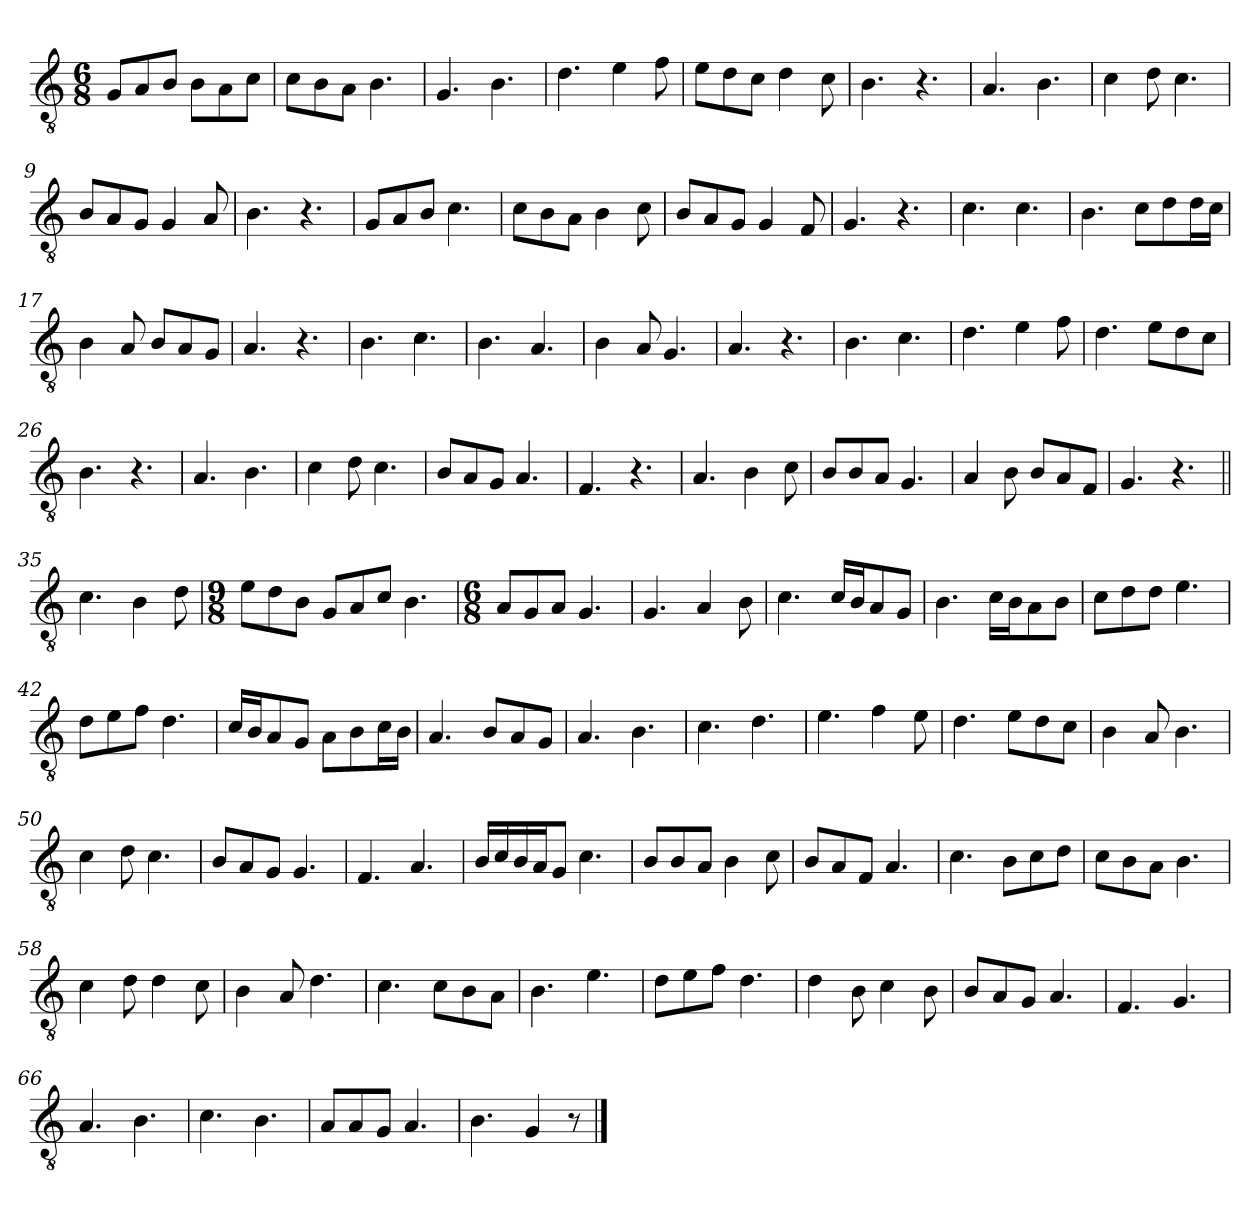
**kern
*part1
*staff1
*clefGv2
*k[]
*C:
*M6/8
=1
8G/L
8A/
8B/J
8B\L
8A\
8c\J
=2
8c\L
8B\
8A\J
4.B\
=3
4.G/
4.B\
=4
4.d\
4e\
8f\
=5
8e\L
8d\
8c\J
4d\
8c\
=6
4.B\
4.r
=7
4.A/
4.B\
!!LO:LB:g=z
=8
4c\
8d\
4.c\
=9
8B/L
8A/
8G/J
4G/
8A/
=10
4.B\
4.r
=11
8G/L
8A/
8B/J
4.c\
=12
8c\L
8B\
8A\J
4B\
8c\
=13
8B/L
8A/
8G/J
4G/
8F/
=14
4.G/
4.r
=15
4.c\
4.c\
!!LO:LB:g=z
=16
4.B\
8c\L
8d\
16d\L
16c\JJ
=17
4B\
8A/
8B/L
8A/
8G/J
=18
4.A/
4.r
=19
4.B\
4.c\
=20
4.B\
4.A/
=21
4B\
8A/
4.G/
=22
4.A/
4.r
=23
4.B\
4.c\
!!LO:LB:g=z
=24
4.d\
4e\
8f\
=25
4.d\
8e\L
8d\
8c\J
=26
4.B\
4.r
=27
4.A/
4.B\
=28
4c\
8d\
4.c\
=29
8B/L
8A/
8G/J
4.A/
=30
4.F/
4.r
=31
4.A/
4B\
8c\
!!LO:LB:g=z
=32
8B/L
8B/
8A/J
4.G/
!!LO:LB:g=z
=33
4A/
8B\
8B/L
8A/
8F/J
=34
4.G/
4.r
=35||
4.c\
4B\
8d\
=36
*M9/8
8e\L
8d\
8B\J
8G/L
8A/
8c/J
4.B\
=37
*M6/8
8A/L
8G/
8A/J
4.G/
=38
4.G/
4A/
8B\
=39
4.c\
16c/LL
16B/J
8A/
8G/J
!!LO:LB:g=z
=40
4.B\
16c\LL
16B\J
8A\
8B\J
=41
8c\L
8d\
8d\J
4.e\
=42
8d\L
8e\
8f\J
4.d\
=43
16c/LL
16B/J
8A/
8G/J
8A\L
8B\
16c\L
16B\JJ
=44
4.A/
8B/L
8A/
8G/J
=45
4.A/
4.B\
=46
4.c\
4.d\
!!LO:LB:g=z
=47
4.e\
4f\
8e\
=48
4.d\
8e\L
8d\
8c\J
=49
4B\
8A/
4.B\
=50
4c\
8d\
4.c\
=51
8B/L
8A/
8G/J
4.G/
=52
4.F/
4.A/
=53
16B/LL
16c/
16B/
16A/J
8G/J
4.c\
=54
8B/L
8B/
8A/J
4B\
8c\
!!LO:PB:g=z
=55
8B/L
8A/
8F/J
4.A/
=56
4.c\
8B\L
8c\
8d\J
=57
8c\L
8B\
8A\J
4.B\
=58
4c\
8d\
4d\
8c\
=59
4B\
8A/
4.d\
=60
4.c\
8c\L
8B\
8A\J
=61
4.B\
4.e\
=62
8d\L
8e\
8f\J
4.d\
!!LO:LB:g=z
=63
4d\
8B\
4c\
8B\
=64
8B/L
8A/
8G/J
4.A/
=65
4.F/
4.G/
=66
4.A/
4.B\
=67
4.c\
4.B\
=68
8A/L
8A/
8G/J
4.A/
=69
4.B\
4G/
8r
==
*-
